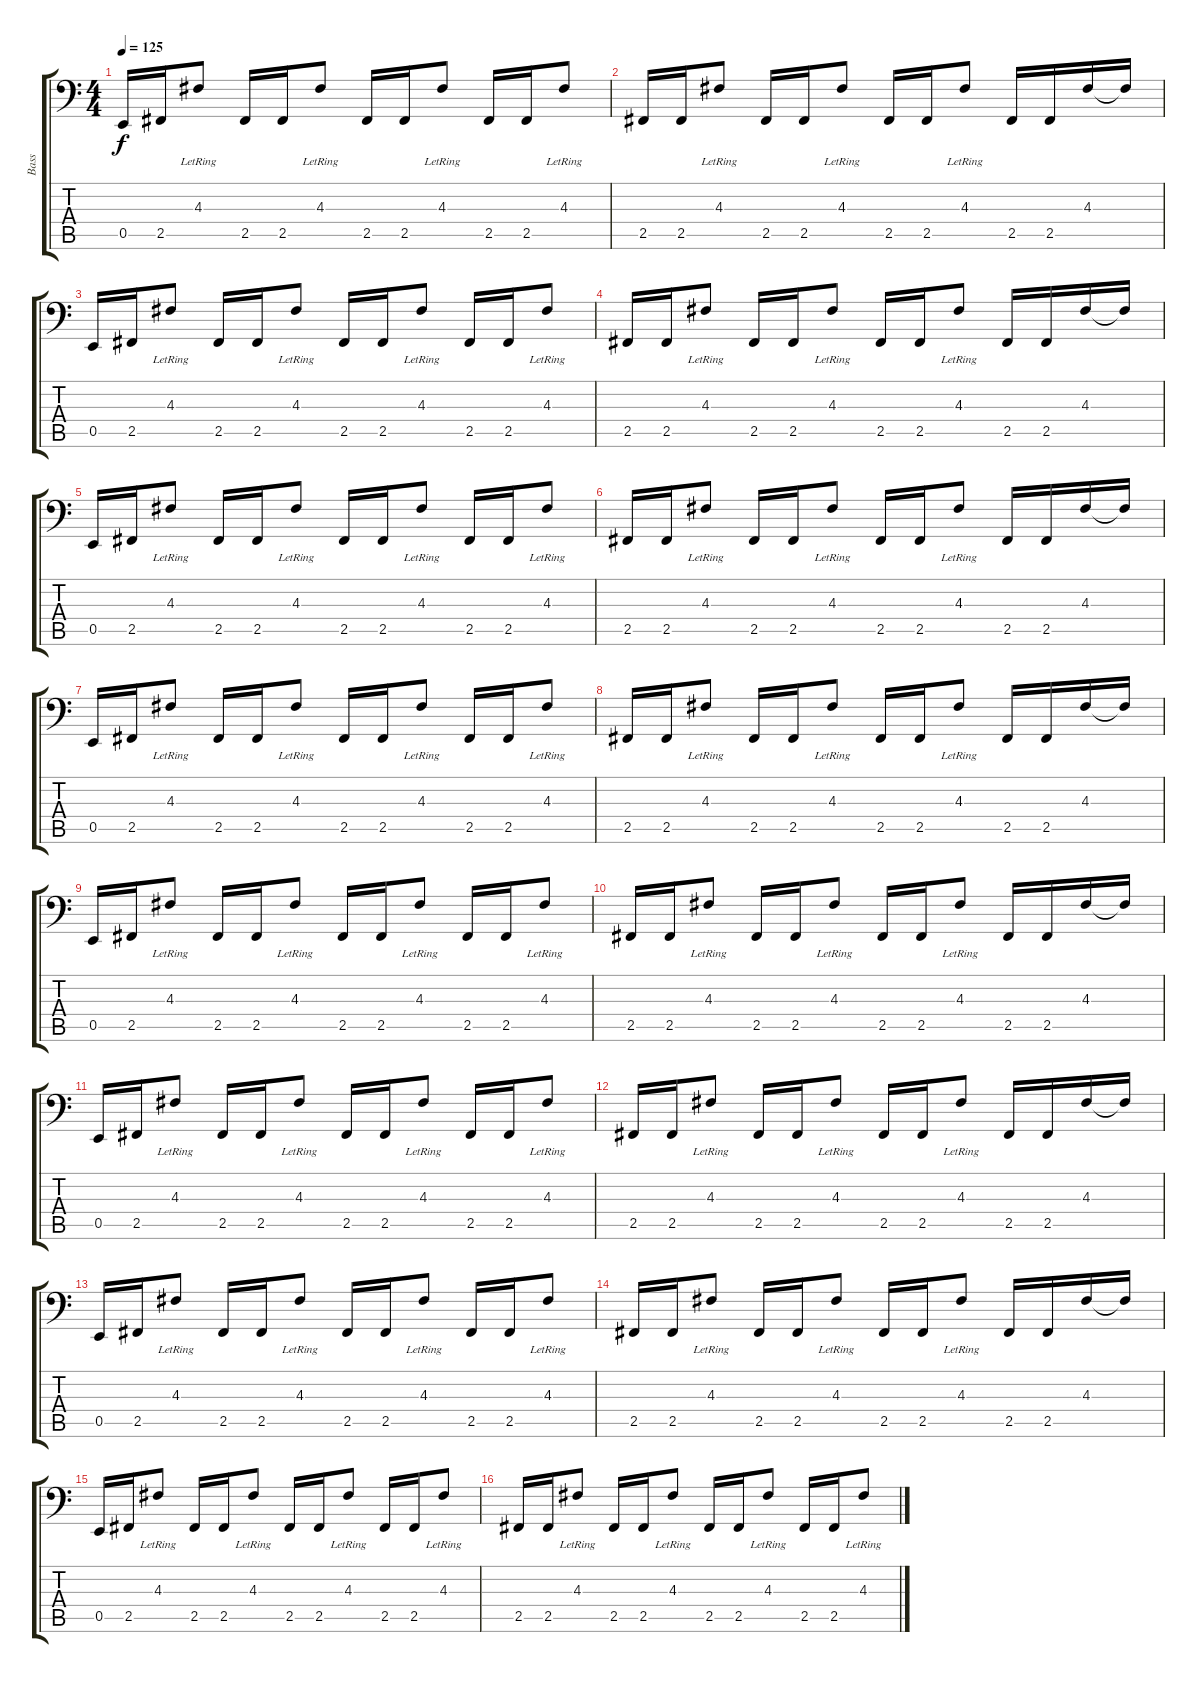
\track ("Bass" "Bass") {instrument electricbassfinger}
\staff {score tabs}
\tuning (C3 G2 D2 A1 E1 B0) {hide}
\ts (4 4)
\tempo 125
\clef f4
\ks c
0.5.16{dy f} 2.5.16 4.3{lr}.8 2.5.16 2.5.16 4.3{lr}.8 2.5.16 2.5.16 4.3{lr}.8 2.5.16 2.5.16 4.3{lr}.8 |
2.5.16 2.5.16 4.3{lr}.8 2.5.16 2.5.16 4.3{lr}.8 2.5.16 2.5.16 4.3{lr}.8 2.5.16 2.5.16 4.3.16 4.3{t}.16 |
0.5.16 2.5.16 4.3{lr}.8 2.5.16 2.5.16 4.3{lr}.8 2.5.16 2.5.16 4.3{lr}.8 2.5.16 2.5.16 4.3{lr}.8 |
2.5.16 2.5.16 4.3{lr}.8 2.5.16 2.5.16 4.3{lr}.8 2.5.16 2.5.16 4.3{lr}.8 2.5.16 2.5.16 4.3.16 4.3{t}.16 |
0.5.16 2.5.16 4.3{lr}.8 2.5.16 2.5.16 4.3{lr}.8 2.5.16 2.5.16 4.3{lr}.8 2.5.16 2.5.16 4.3{lr}.8 |
2.5.16 2.5.16 4.3{lr}.8 2.5.16 2.5.16 4.3{lr}.8 2.5.16 2.5.16 4.3{lr}.8 2.5.16 2.5.16 4.3.16 4.3{t}.16 |
0.5.16 2.5.16 4.3{lr}.8 2.5.16 2.5.16 4.3{lr}.8 2.5.16 2.5.16 4.3{lr}.8 2.5.16 2.5.16 4.3{lr}.8 |
2.5.16 2.5.16 4.3{lr}.8 2.5.16 2.5.16 4.3{lr}.8 2.5.16 2.5.16 4.3{lr}.8 2.5.16 2.5.16 4.3.16 4.3{t}.16 |
0.5.16 2.5.16 4.3{lr}.8 2.5.16 2.5.16 4.3{lr}.8 2.5.16 2.5.16 4.3{lr}.8 2.5.16 2.5.16 4.3{lr}.8 |
2.5.16 2.5.16 4.3{lr}.8 2.5.16 2.5.16 4.3{lr}.8 2.5.16 2.5.16 4.3{lr}.8 2.5.16 2.5.16 4.3.16 4.3{t}.16 |
0.5.16 2.5.16 4.3{lr}.8 2.5.16 2.5.16 4.3{lr}.8 2.5.16 2.5.16 4.3{lr}.8 2.5.16 2.5.16 4.3{lr}.8 |
2.5.16 2.5.16 4.3{lr}.8 2.5.16 2.5.16 4.3{lr}.8 2.5.16 2.5.16 4.3{lr}.8 2.5.16 2.5.16 4.3.16 4.3{t}.16 |
0.5.16 2.5.16 4.3{lr}.8 2.5.16 2.5.16 4.3{lr}.8 2.5.16 2.5.16 4.3{lr}.8 2.5.16 2.5.16 4.3{lr}.8 |
2.5.16 2.5.16 4.3{lr}.8 2.5.16 2.5.16 4.3{lr}.8 2.5.16 2.5.16 4.3{lr}.8 2.5.16 2.5.16 4.3.16 4.3{t}.16 |
0.5.16 2.5.16 4.3{lr}.8 2.5.16 2.5.16 4.3{lr}.8 2.5.16 2.5.16 4.3{lr}.8 2.5.16 2.5.16 4.3{lr}.8 |
2.5.16 2.5.16 4.3{lr}.8 2.5.16 2.5.16 4.3{lr}.8 2.5.16 2.5.16 4.3{lr}.8 2.5.16 2.5.16 4.3{lr}.8
